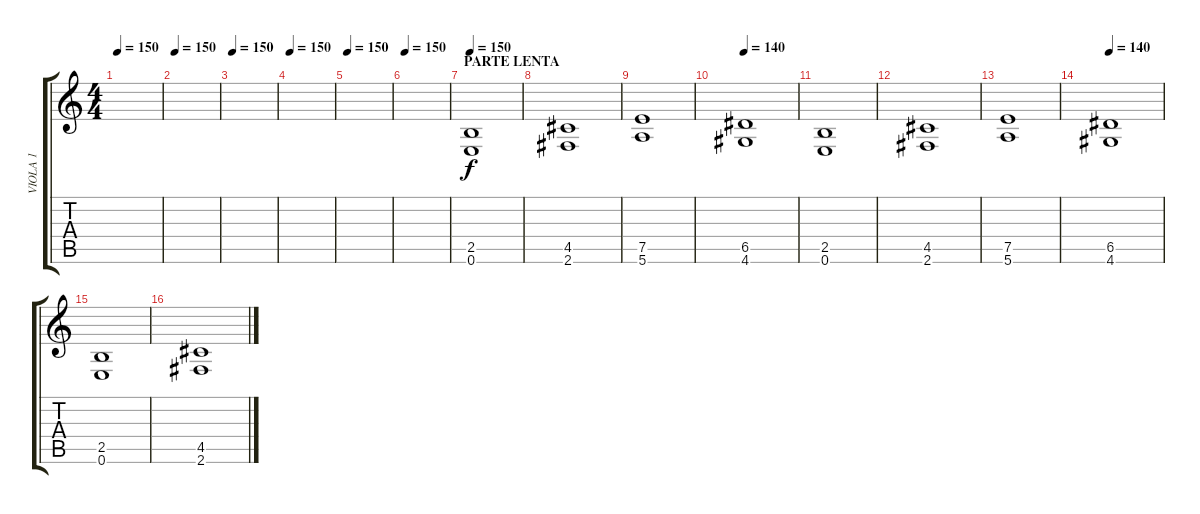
\track ("VIOLA 1" "VIOLA 1") {instrument overdrivenguitar}
\staff {score tabs}
\tuning (E4 B3 G3 D3 A2 E2) {hide}
\ts (4 4)
\tempo 150
\clef g2
\ks c
|
\tempo 150
|
\tempo 150
|
\tempo 150
|
\tempo 150
|
\tempo 150
|
\section ("" "PARTE LENTA")
\tempo 150
(2.5 0.6).1{volume 16 instrument electricguitarclean} |
(4.5 2.6).1 |
(7.5 5.6).1 |
\tempo 140
(6.5 4.6).1 |
(2.5 0.6).1{instrument electricguitarclean} |
(4.5 2.6).1 |
(7.5 5.6).1 |
\tempo 140
(6.5 4.6).1 |
(2.5 0.6).1{instrument electricguitarclean} |
(4.5 2.6).1
